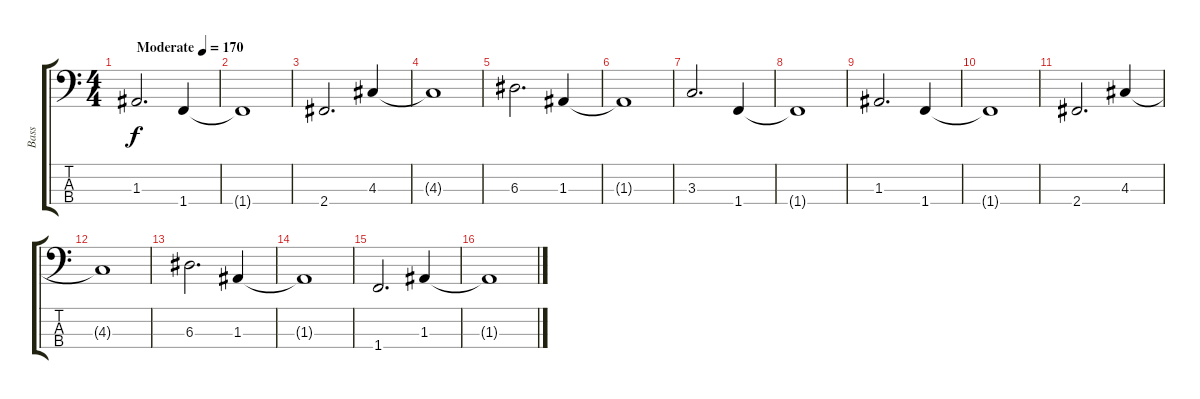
\track ("Bass" "Bass") {instrument electricbassfinger}
\staff {score tabs}
\tuning (G2 D2 A1 E1) {hide}
\ts (4 4)
\tempo (170 "Moderate")
\clef f4
\ks c
1.3.2{d dy f instrument electricbassfinger} 1.4.4 |
1.4{t}.1 |
2.4.2{d} 4.3.4 |
4.3{t}.1 |
6.3.2{d} 1.3.4 |
1.3{t}.1 |
3.3.2{d} 1.4.4 |
1.4{t}.1 |
1.3.2{d} 1.4.4 |
1.4{t}.1 |
2.4.2{d} 4.3.4 |
4.3{t}.1 |
6.3.2{d} 1.3.4 |
1.3{t}.1 |
1.4.2{d} 1.3.4 |
1.3{t}.1
